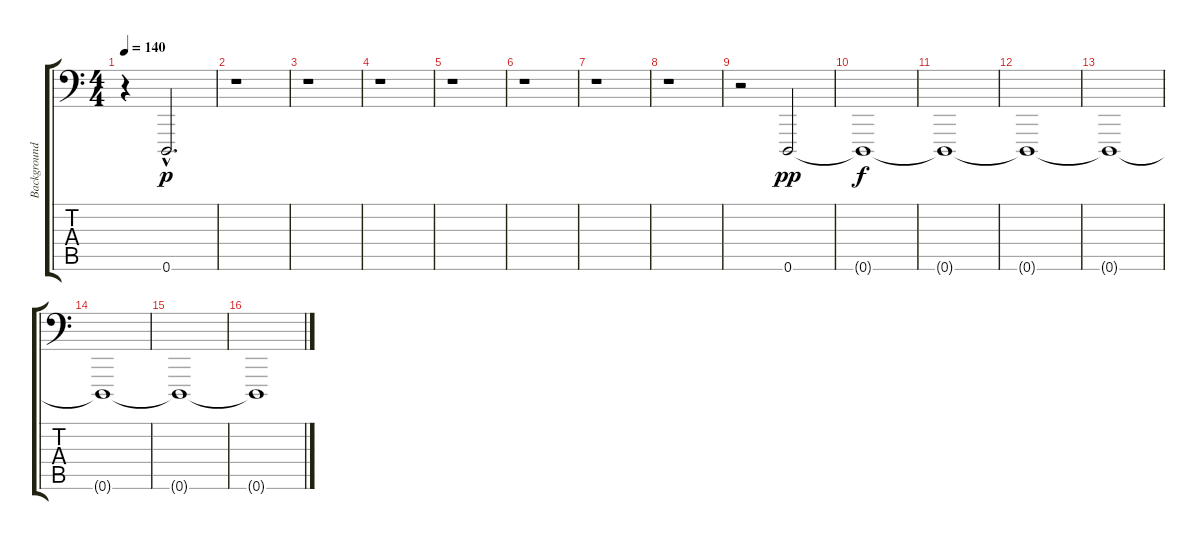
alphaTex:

\track ("Background Noise" "Background") {instrument applause}
\staff {score tabs}
\tuning (E3 B2 G2 D2 A1 D1) {hide}
\ts (4 4)
\tempo 140
\clef f4
\ks c
r.4{dy p instrument applause} 0.6{hac}.2{d} |
r.1 |
r.1 |
r.1 |
r.1 |
r.1 |
r.1 |
r.1 |
r.2 0.6.2{dy pp} |
0.6{t}.1{dy f} |
0.6{t}.1 |
0.6{t}.1 |
0.6{t}.1 |
0.6{t}.1 |
0.6{t}.1 |
0.6{t}.1
